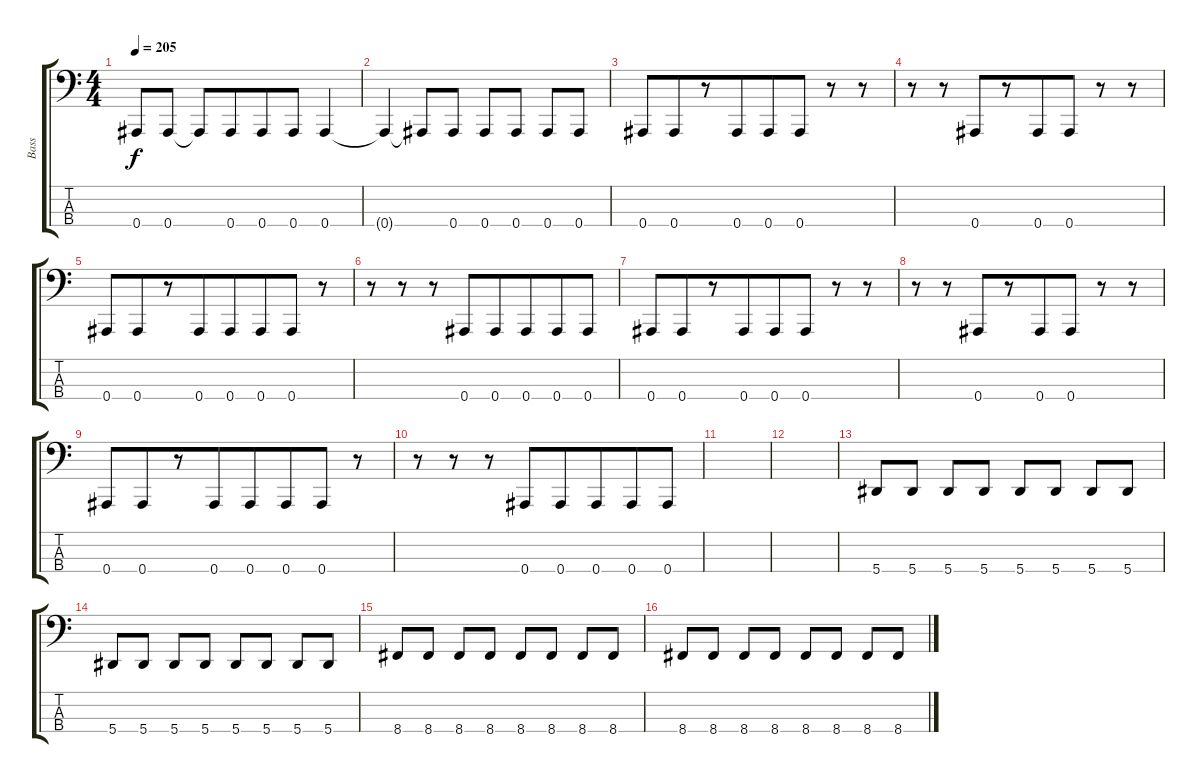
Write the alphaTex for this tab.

\track ("Bass" "Bass") {instrument electricbasspick}
\staff {score tabs}
\tuning (Eb2 Bb1 F1 Bb0) {hide}
\ts (4 4)
\tempo 205
\clef f4
\ks c
0.4.8{dy f} 0.4.8 0.4{t}.8{beam merge} 0.4.8{beam merge} 0.4.8 0.4.8 0.4.4 |
0.4{t}.4 0.4{t}.8 0.4.8 0.4.8 0.4.8 0.4.8 0.4.8 |
0.4.8{beam merge} 0.4.8{beam merge} r.8 0.4.8{beam merge} 0.4.8{beam merge} 0.4.8{beam merge} r.8{beam merge} r.8 |
r.8{beam merge} r.8{beam merge} 0.4.8{beam merge} r.8{beam merge} 0.4.8{beam merge} 0.4.8{beam merge} r.8{beam merge} r.8 |
0.4.8{beam merge} 0.4.8{beam merge} r.8{beam merge} 0.4.8{beam merge} 0.4.8{beam merge} 0.4.8{beam merge} 0.4.8{beam merge} r.8 |
r.8{beam merge} r.8{beam merge} r.8{beam merge} 0.4.8{beam merge} 0.4.8{beam merge} 0.4.8{beam merge} 0.4.8{beam merge} 0.4.8 |
0.4.8{beam merge} 0.4.8{beam merge} r.8 0.4.8{beam merge} 0.4.8{beam merge} 0.4.8{beam merge} r.8{beam merge} r.8 |
r.8{beam merge} r.8{beam merge} 0.4.8{beam merge} r.8{beam merge} 0.4.8{beam merge} 0.4.8{beam merge} r.8{beam merge} r.8 |
0.4.8{beam merge} 0.4.8{beam merge} r.8{beam merge} 0.4.8{beam merge} 0.4.8{beam merge} 0.4.8{beam merge} 0.4.8{beam merge} r.8 |
r.8{beam merge} r.8{beam merge} r.8{beam merge} 0.4.8{beam merge} 0.4.8{beam merge} 0.4.8{beam merge} 0.4.8{beam merge} 0.4.8 |
|
|
5.4.8 5.4.8 5.4.8 5.4.8 5.4.8 5.4.8 5.4.8 5.4.8 |
5.4.8 5.4.8 5.4.8 5.4.8 5.4.8 5.4.8 5.4.8 5.4.8 |
8.4.8 8.4.8 8.4.8 8.4.8 8.4.8 8.4.8 8.4.8 8.4.8 |
8.4.8 8.4.8 8.4.8 8.4.8 8.4.8 8.4.8 8.4.8 8.4.8
